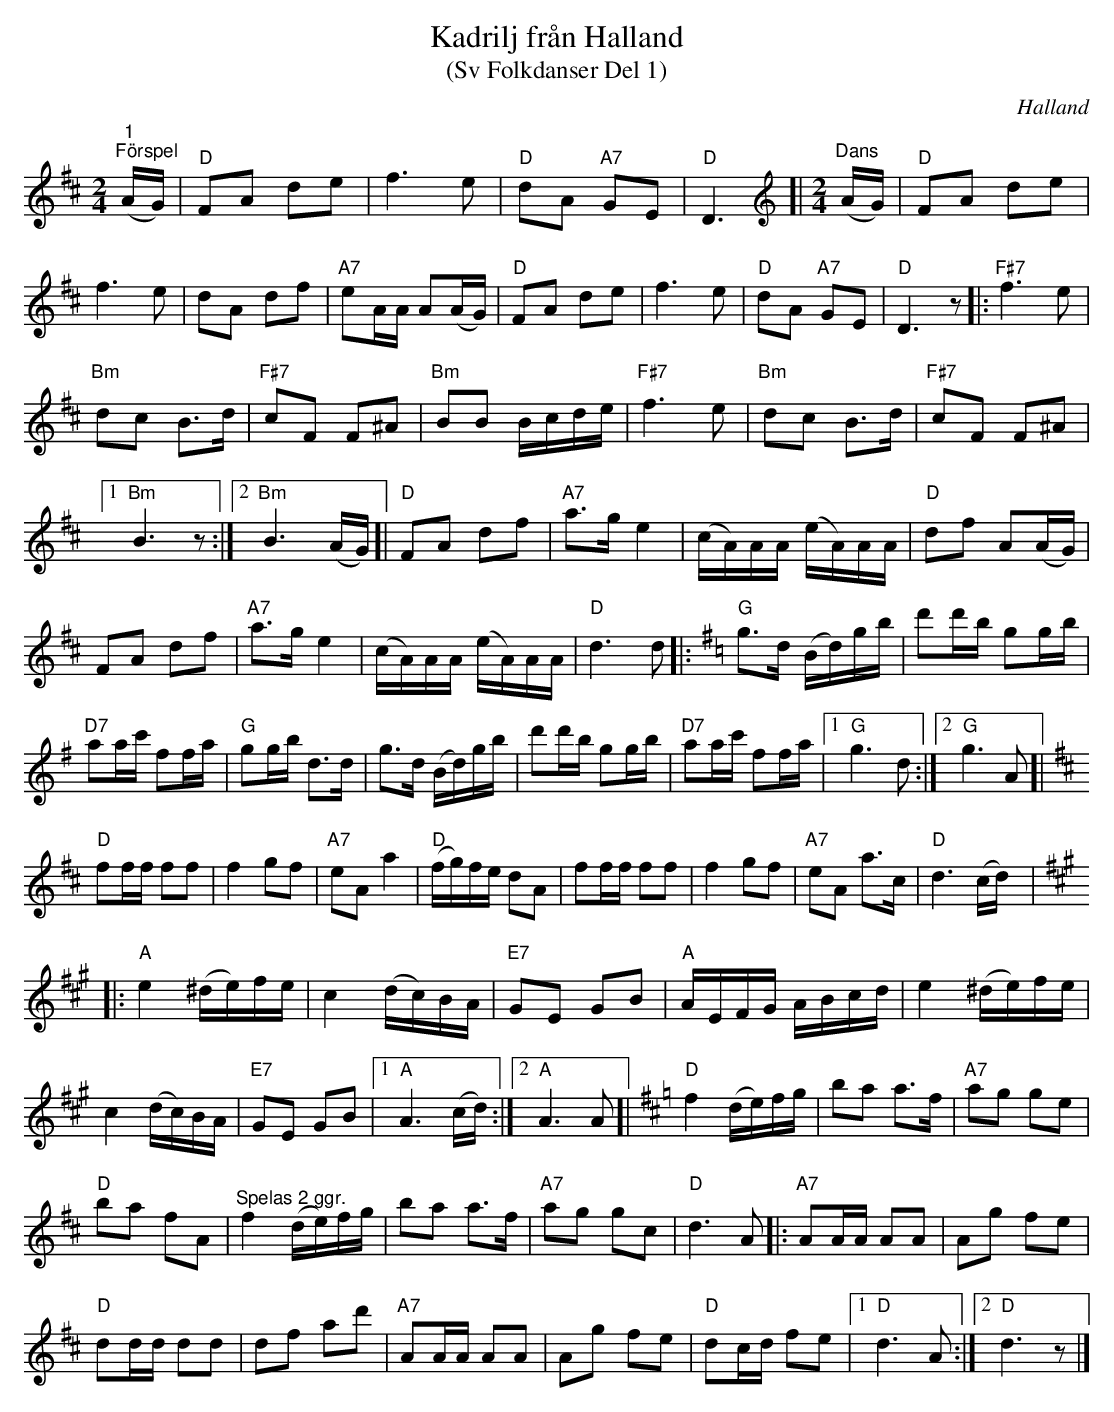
X:1
T:Kadrilj från Halland
T:(Sv Folkdanser Del 1)
O:Halland
L:1/8
M:2/4
K:D
V:1
"^1""^Förspel" (A/G/) |"D" FA de | f3 e |"D" dA"A7" GE |"D" D3 [|[K:D][M:2/4][K:treble]"^Dans" (A/G/) |"D" FA de |
f3 e | dA df |"A7" eA/A/ A(A/G/) |"D" FA de | f3 e |"D" dA"A7" GE |"D" D3 z |:"F#7" f3 e |
"Bm" dc B>d | "F#7" cF F^A |"Bm" BB B/c/d/e/ |"F#7" f3 e |"Bm" dc B>d |"F#7" cF F^A |1
"Bm" B3 z :|2"Bm" B3 (A/G/) [|"D" FA df |"A7" a>g e2 | (c/A/)A/A/ (e/A/)A/A/ |"D" df A(A/G/) |
FA df |"A7" a>g e2 | (c/A/)A/A/ (e/A/)A/A/ |"D" d3 d |: [K:G]"G" g>d (B/d/)g/b/ | d'd'/b/ gg/b/ |
"D7" aa/c'/ ff/a/ |"G" gg/b/ d>d | g>d (B/d/)g/b/ | d'd'/b/ gg/b/ | "D7" aa/c'/ ff/a/ |1"G" g3 d :|2"G" g3 A [|
[K:D]"D" ff/f/ ff | f2 gf |"A7" eA a2 | "D" (f/g/)f/e/ dA | ff/f/ ff | f2 gf | "A7" eA a>c |"D" d3 (c/d/) |:
[K:A]"A" e2 (^d/e/)f/e/ | c2 (d/c/)B/A/ |"E7" GE GB |"A" A/E/F/G/ A/B/c/d/ | e2 (^d/e/)f/e/ |
c2 (d/c/)B/A/ |"E7" GE GB |1"A" A3 (c/d/) :|2"A" A3 A [|[K:D]"D" f2 (d/e/)f/g/ | ba a>f |"A7" ag ge |
"D" ba fA | "^Spelas 2 ggr." f2 (d/e/)f/g/ | ba a>f |"A7" ag gc |"D" d3 A |: "A7" AA/A/ AA | Ag fe |
"D" dd/d/ dd | df ad' | "A7" AA/A/ AA | Ag fe |"D" dc/d/ fe |1"D" d3 A :|2"D" d3 z |]
